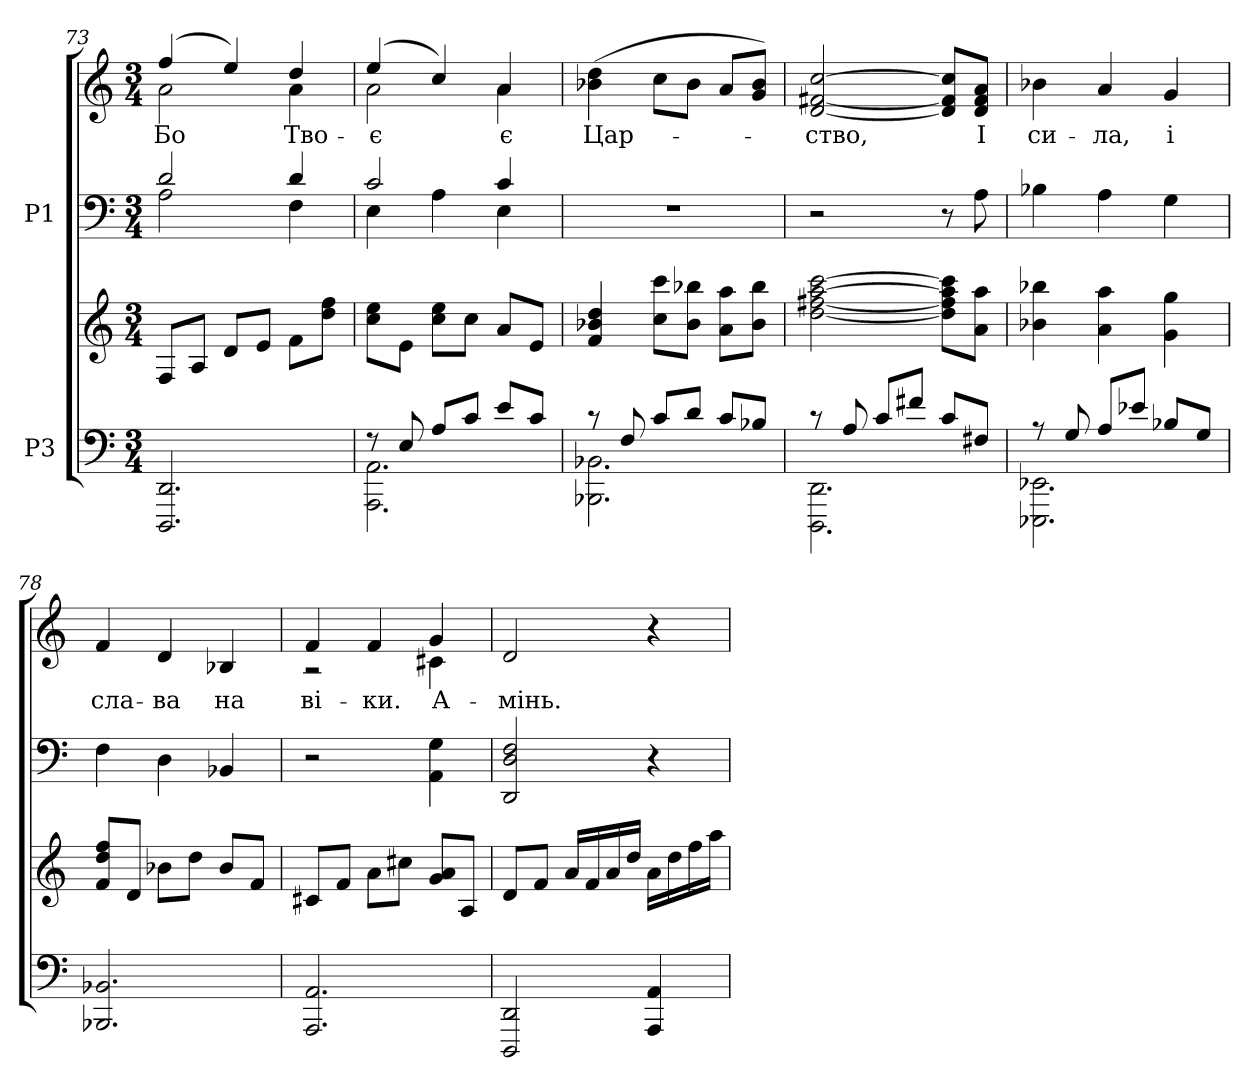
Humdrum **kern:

**kern	**kern	**kern	**kern	**text
*part2	*part2	*part1	*part1	*part1
*staff4	*staff3	*staff2	*staff1	*staff1
*I"P3	*	*I"P1	*	*
*clefF4	*clefG2	*clefF4	*clefG2	*
*k[]	*k[]	*k[]	*k[]	*
*C:	*C:	*C:	*C:	*
*M3/4	*M3/4	*M3/4	*M3/4	*
=73	=73	=73	=73	=73
*	*	*^	*	*
!	!	!	!	!	!LO:LY:b:color=#000000
*	*	*	*	*^	*
2.DDDi/ 2.DDi	8Fi/L	2di/	2Ai\	(4ffi/	2ai\	Бо
.	8Ai/J	.	.	.	.	.
.	8di/L	.	.	4eei/)	.	.
.	8ei/J	.	.	.	.	.
!	!	!	!	!	!	!LO:LY:b:color=#000000
.	8fi\L	4di/	4Fi\	4ddi/	4ai\	Тво-
.	8ddi\ 8ffiJ	.	.	.	.	.
=74	=74	=74	=74	=74	=74	=74
*^	*	*	*	*	*	*
!	!	!	!	!	!	!	!LO:LY:b:color=#000000
8r	2.AAAi\ 2.AAi	8cci\ 8eeiL	2ci/	4Ei\	(4eei/	2ai\	-є
8Ei/	.	8ei\J	.	.	.	.	.
8Ai/L	.	8cci\ 8eeiL	.	4Ai\	4cci/)	.	.
8ci/J	.	8cci\J	.	.	.	.	.
!	!	!	!	!	!	!	!LO:LY:b:color=#000000
8ei/L	.	8ai/L	4ci/	4Ei\	4ai/	4ai\	є
8ci/J	.	8ei/J	.	.	.	.	.
*	*	*	*v	*v	*	*	*
*	*	*	*	*v	*v	*
=75	=75	=75	=75	=75	=75
!	!	!	!LO:N:vis=1	!	!
!	!	!	!	!	!LO:LY:b:color=#000000
8r	2.BBB-Xi\ 2.BB-Xi	4fi/ 4b-Xi 4ddi	2.r	(4b-Xi\ 4ddi	Цар-
8Fi/	.	.	.	.	.
8ci/L	.	8cci\ 8ccciL	.	8cci\L	.
8di/J	.	8b-i\ 8bb-XiJ	.	8b-i\J	.
8ci/L	.	8ai\ 8aaiL	.	8ai/L	.
8B-Xi/J	.	8b-i\ 8bb-iJ	.	8gi/ 8b-iJ)	.
!!LO:LB:g=z
=76	=76	=76	=76	=76	=76
!	!	!	!	!	!LO:LY:b:color=#000000
8r	2.DDDi\ 2.DDi	[<2ddi\ [<2ff#Xi [>2aai [>2ccci	2r	[<2di/ [<2f#Xi [>2cci	-ство,
8Ai/	.	.	.	.	.
8ci/L	.	.	.	.	.
8f#Xi/J	.	.	.	.	.
8ci/L	.	8ddi\] 8ff#i] 8aai] 8ccci]L	8r	8di/] 8f#i] 8cci]L	.
!	!	!	!	!	!LO:LY:b:color=#000000
8F#Xi/J	.	8ai\ 8aaiJ	8Ai\	8di/ 8f#i 8aiJ	І
=77	=77	=77	=77	=77	=77
!	!	!	!	!	!LO:LY:b:color=#000000
8r	2.EEE-Xi\ 2.EE-Xi	4b-Xi\ 4bb-Xi	4B-Xi\	4b-Xi\	си-
8Gi/	.	.	.	.	.
!	!	!	!	!	!LO:LY:b:color=#000000
8Ai/L	.	4ai\ 4aai	4Ai\	4ai/	-ла,
8e-Xi/J	.	.	.	.	.
!	!	!	!	!	!LO:LY:b:color=#000000
8B-Xi/L	.	4gi\ 4ggi	4Gi\	4gi/	і
8Gi/J	.	.	.	.	.
*v	*v	*	*	*	*
=78	=78	=78	=78	=78
!	!	!	!	!LO:LY:b:color=#000000
2.BBB-Xi/ 2.BB-Xi	8fi/ 8ddi 8ffiL	4Fi\	4fi/	сла-
.	8di/J	.	.	.
!	!	!	!	!LO:LY:b:color=#000000
.	8b-Xi\L	4Di\	4di/	-ва
.	8ddi\J	.	.	.
!	!	!	!	!LO:LY:b:color=#000000
.	8b-i/L	4BB-Xi/	4B-Xi/	на
.	8fi/J	.	.	.
=79	=79	=79	=79	=79
!	!	!	!	!LO:LY:b:color=#000000
*	*	*	*^	*
2.AAAi/ 2.AAi	8c#Xi/L	2r	4fi/	2r	ві-
.	8fi/J	.	.	.	.
!	!	!	!	!	!LO:LY:b:color=#000000
.	8ai\L	.	4fi/	.	-ки.
.	8cc#Xi\J	.	.	.	.
!	!	!	!	!	!LO:LY:b:color=#000000
.	8gi/ 8aiL	4AAi\ 4Gi	4gi/	4c#Xi\	А-
.	8Ai/J	.	.	.	.
*	*	*	*v	*v	*
=80	=80	=80	=80	=80
!	!	!	!	!LO:LY:b:color=#000000
2DDDi/ 2DDi	8di/L	2DDi/ 2Di 2Fi	2di/	-мінь.
.	8fi/J	.	.	.
.	16ai/LL	.	.	.
.	16fi/	.	.	.
.	16ai/	.	.	.
.	16ddi/JJ	.	.	.
4AAAi/ 4AAi	16ai\LL	4r	4r	.
.	16ddi\	.	.	.
.	16ffi\	.	.	.
.	16aai\JJ	.	.	.
=	=	=	=	=
*-	*-	*-	*-	*-
